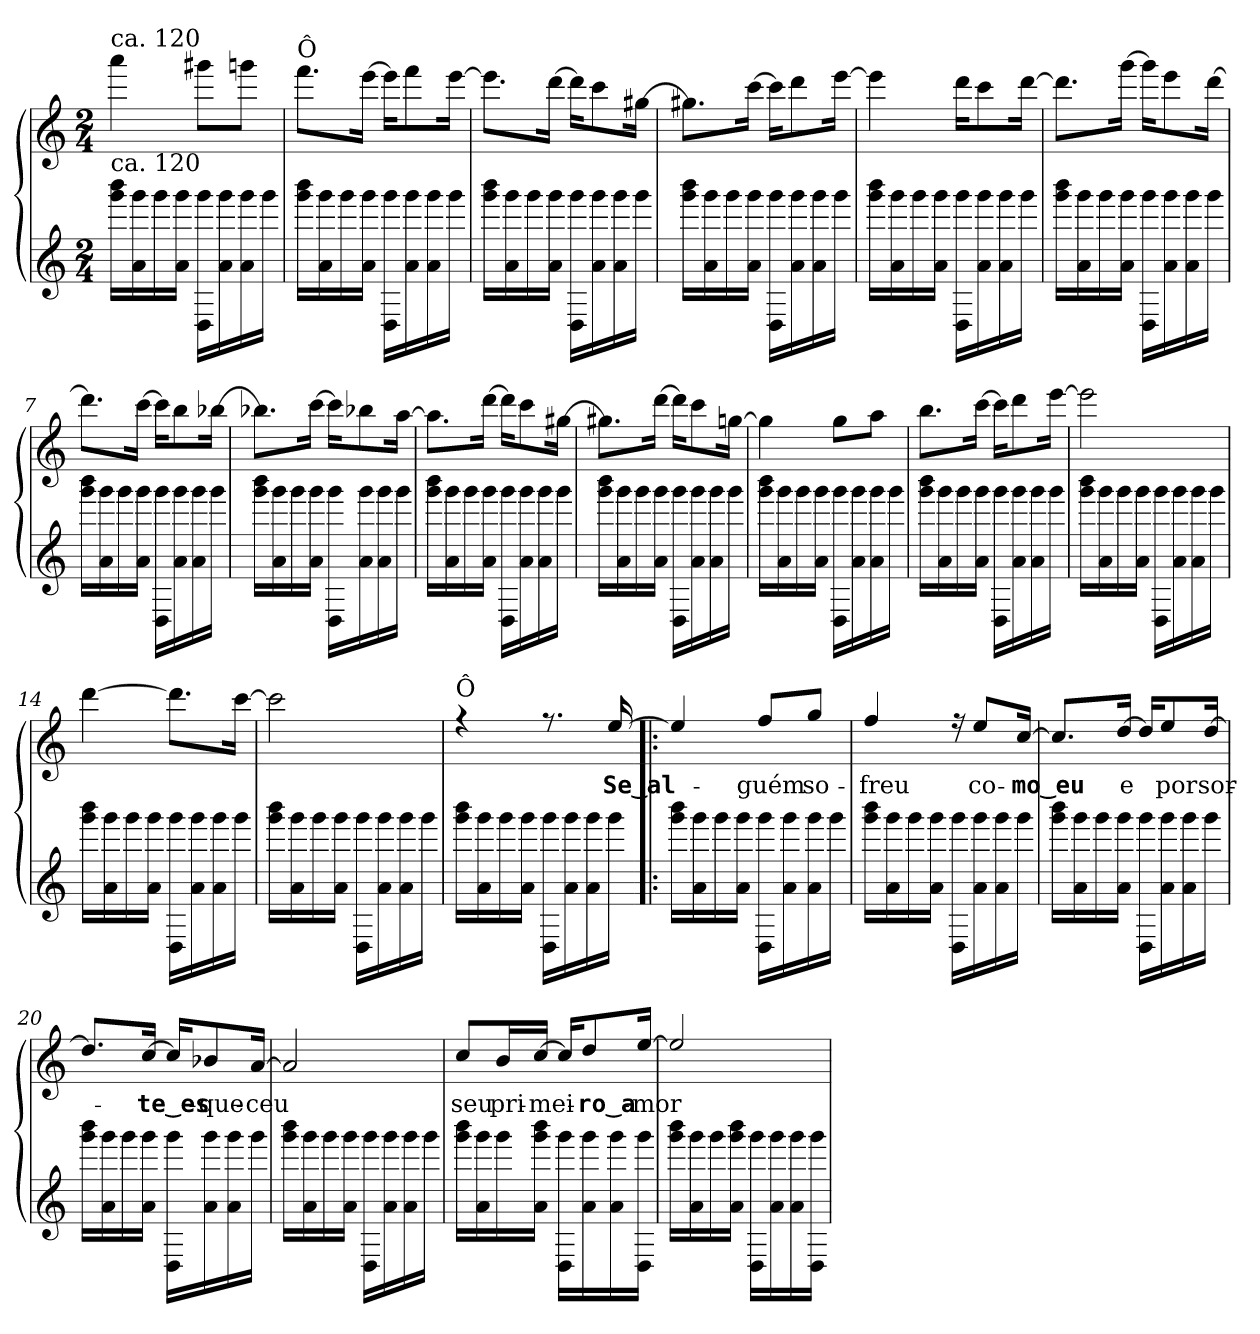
**kern	**kern	**text
*part2	*part1	*part1
*staff2	*staff1	*staff1
*clefG2	*clefG2	*
*k[]	*k[]	*
*C:	*C:	*
*M2/4	*M2/4	*
=1	=1	=1
*	*^	*
!	!LO:TX:a:t=ca. 120	!	!
!LO:TX:a:t=ca. 120	!	!	!
16ggg\ 16bbb\LL	4aaa!\	2ryy	.
16a\ 16ggg\	.	.	.
16ggg\	.	.	.
16a\ 16ggg\JJ	.	.	.
16D\ 16ggg\LL	8ggg#X!\L	.	.
16a\ 16ggg\	.	.	.
16a\ 16ggg\	8gggn!\J	.	.
16ggg\JJ	.	.	.
=2	=2	=2	=2
!	!LO:TX:a:t=Ô	!	!
16ggg\ 16bbb\LL	8.fff!\L	2ryy	.
16a\ 16ggg\	.	.	.
16ggg\	.	.	.
16a\ 16ggg\JJ	[<16eee!\Jk	.	.
16D\ 16ggg\LL	16eee!\KL]	.	.
16a\ 16ggg\	8fff!\	.	.
16a\ 16ggg\	.	.	.
16ggg\JJ	[<16eee!\Jk	.	.
=3	=3	=3	=3
16ggg\ 16bbb\LL	8.eee!\L]	2ryy	.
16a\ 16ggg\	.	.	.
16ggg\	.	.	.
16a\ 16ggg\JJ	[<16ddd!\Jk	.	.
16D\ 16ggg\LL	16ddd!\KL]	.	.
16a\ 16ggg\	8ccc!\	.	.
16a\ 16ggg\	.	.	.
16ggg\JJ	[<16gg#X!\Jk	.	.
=4	=4	=4	=4
16ggg\ 16bbb\LL	8.gg#X!\L]	2ryy	.
16a\ 16ggg\	.	.	.
16ggg\	.	.	.
16a\ 16ggg\JJ	[<16ccc!\Jk	.	.
16D\ 16ggg\LL	16ccc!\KL]	.	.
16a\ 16ggg\	8ddd!\	.	.
16a\ 16ggg\	.	.	.
16ggg\JJ	[<16eee!\Jk	.	.
=5	=5	=5	=5
16ggg\ 16bbb\LL	4eee!\]	2ryy	.
16a\ 16ggg\	.	.	.
16ggg\	.	.	.
16a\ 16ggg\JJ	.	.	.
16D\ 16ggg\LL	16ddd!\KL	.	.
16a\ 16ggg\	8ccc!\	.	.
16a\ 16ggg\	.	.	.
16ggg\JJ	[<16ddd!\Jk	.	.
!!LO:LB:g=z	!!
=6	=6	=6	=6
16ggg\ 16bbb\LL	8.ddd!\L]	4ryy	.
16a\ 16ggg\	.	.	.
16ggg\	.	.	.
16a\ 16ggg\JJ	[<16ggg!\Jk	.	.
16D\ 16ggg\LL	16ggg!\KL]	4ryy	.
16a\ 16ggg\	8eee!\	.	.
16a\ 16ggg\	.	.	.
16ggg\JJ	[<16ddd!\Jk	.	.
=7	=7	=7	=7
16ggg\ 16bbb\LL	8.ddd!\L]	2ryy	.
16a\ 16ggg\	.	.	.
16ggg\	.	.	.
16a\ 16ggg\JJ	[<16ccc!\Jk	.	.
16D\ 16ggg\LL	16ccc!\KL]	.	.
16a\ 16ggg\	8bb!\	.	.
16a\ 16ggg\	.	.	.
16ggg\JJ	[<16bb-X!\Jk	.	.
=8	=8	=8	=8
16ggg\ 16bbb\LL	8.bb-X!\L]	2ryy	.
16a\ 16ggg\	.	.	.
16ggg\	.	.	.
16a\ 16ggg\JJ	[<16ccc!\Jk	.	.
16D\ 16ggg\LL	16ccc!\KL]	.	.
16a\ 16ggg\	8bb-X!\	.	.
16a\ 16ggg\	.	.	.
16ggg\JJ	[<16aa!\Jk	.	.
=9	=9	=9	=9
16ggg\ 16bbb\LL	8.aa!\L]	2ryy	.
16a\ 16ggg\	.	.	.
16ggg\	.	.	.
16a\ 16ggg\JJ	[<16ddd!\Jk	.	.
16D\ 16ggg\LL	16ddd!\KL]	.	.
16a\ 16ggg\	8ccc!\	.	.
16a\ 16ggg\	.	.	.
16ggg\JJ	[<16gg#X!\Jk	.	.
=10	=10	=10	=10
16ggg\ 16bbb\LL	8.gg#X!\L]	2ryy	.
16a\ 16ggg\	.	.	.
16ggg\	.	.	.
16a\ 16ggg\JJ	[<16ddd!\Jk	.	.
16D\ 16ggg\LL	16ddd!\KL]	.	.
16a\ 16ggg\	8ccc!\	.	.
16a\ 16ggg\	.	.	.
16ggg\JJ	[<16ggn!\Jk	.	.
!!LO:LB:g=z	!!
=11	=11	=11	=11
16ggg\ 16bbb\LL	4ggn!\]	2ryy	.
16a\ 16ggg\	.	.	.
16ggg\	.	.	.
16a\ 16ggg\JJ	.	.	.
16D\ 16ggg\LL	8gg!\L	.	.
16a\ 16ggg\	.	.	.
16a\ 16ggg\	8aa!\J	.	.
16ggg\JJ	.	.	.
=12	=12	=12	=12
16ggg\ 16bbb\LL	8.bb!\L	2ryy	.
16a\ 16ggg\	.	.	.
16ggg\	.	.	.
16a\ 16ggg\JJ	[<16ccc!\Jk	.	.
16D\ 16ggg\LL	16ccc!\KL]	.	.
16a\ 16ggg\	8ddd!\	.	.
16a\ 16ggg\	.	.	.
16ggg\JJ	[<16eee!\Jk	.	.
=13	=13	=13	=13
16ggg\ 16bbb\LL	2eee!\]	2ryy	.
16a\ 16ggg\	.	.	.
16ggg\	.	.	.
16a\ 16ggg\JJ	.	.	.
16D\ 16ggg\LL	.	.	.
16a\ 16ggg\	.	.	.
16a\ 16ggg\	.	.	.
16ggg\JJ	.	.	.
=14	=14	=14	=14
16ggg\ 16bbb\LL	[<4ddd!\	2ryy	.
16a\ 16ggg\	.	.	.
16ggg\	.	.	.
16a\ 16ggg\JJ	.	.	.
16D\ 16ggg\LL	8.ddd!\L]	.	.
16a\ 16ggg\	.	.	.
16a\ 16ggg\	.	.	.
16ggg\JJ	[<16ccc!\Jk	.	.
=15	=15	=15	=15
16ggg\ 16bbb\LL	2ccc!\]	2ryy	.
16a\ 16ggg\	.	.	.
16ggg\	.	.	.
16a\ 16ggg\JJ	.	.	.
16D\ 16ggg\LL	.	.	.
16a\ 16ggg\	.	.	.
16a\ 16ggg\	.	.	.
16ggg\JJ	.	.	.
!!LO:LB:g=z	!!
=16	=16	=16	=16
!	!LO:TX:a:t=Ô	!	!
16ggg\ 16bbb\LL	4ree	2ryy	.
16a\ 16ggg\	.	.	.
16ggg\	.	.	.
16a\ 16ggg\JJ	.	.	.
16D\ 16ggg\LL	8.ree	.	.
16a\ 16ggg\	.	.	.
16a\ 16ggg\	.	.	.
!	!	!	!LO:LY:b
16ggg\JJ	[>16ee/	.	Se‿al-
=17!|:	=17!|:	=17!|:	=17!|:
16ggg\ 16bbb\LL	4ee/]	2cc/yy	.
16a\ 16ggg\	.	.	.
16ggg\	.	.	.
16a\ 16ggg\JJ	.	.	.
!	!	!	!LO:LY:b
16D\ 16ggg\LL	8ff/L	.	-guém
16a\ 16ggg\	.	.	.
!	!	!	!LO:LY:b
16a\ 16ggg\	8gg/J	.	so-
16ggg\JJ	.	.	.
=18	=18	=18	=18
!	!	!	!LO:LY:b
16ggg\ 16bbb\LL	4ff/	2b/yy	-freu
16a\ 16ggg\	.	.	.
16ggg\	.	.	.
16a\ 16ggg\JJ	.	.	.
16D\ 16ggg\LL	16ree	.	.
!	!	!	!LO:LY:b
16a\ 16ggg\	8ee/L	.	co-
16a\ 16ggg\	.	.	.
!	!	!	!LO:LY:b
16ggg\JJ	[>16cc/Jk	.	-mo‿eu
=19	=19	=19	=19
16ggg\ 16bbb\LL	8.cc/L]	2a/yy	.
16a\ 16ggg\	.	.	.
16ggg\	.	.	.
!	!	!	!LO:LY:b
16a\ 16ggg\JJ	[>16dd/Jk	.	e
16D\ 16ggg\LL	16dd/KL]	.	.
!	!	!	!LO:LY:b
16a\ 16ggg\	8ee/	.	por
16a\ 16ggg\	.	.	.
!	!	!	!LO:LY:b
16ggg\JJ	[>16dd/Jk	.	sor-
=20	=20	=20	=20
16ggg\ 16bbb\LL	8.dd/L]	2g/yy	.
16a\ 16ggg\	.	.	.
16ggg\	.	.	.
!	!	!	!LO:LY:b
16a\ 16ggg\JJ	[>16cc/Jk	.	-te‿es-
16D\ 16ggg\LL	16cc/KL]	.	.
!	!	!	!LO:LY:b
16a\ 16ggg\	8b-X/	.	-que-
16a\ 16ggg\	.	.	.
!	!	!	!LO:LY:b
16ggg\JJ	[>16a/Jk	.	-ceu
!!LO:LB:g=z	!!
=21	=21	=21	=21
16ggg\ 16bbb\LL	2a/]	2f/yy	.
16a\ 16ggg\	.	.	.
16ggg\	.	.	.
16a\ 16ggg\JJ	.	.	.
16D\ 16ggg\LL	.	.	.
16a\ 16ggg\	.	.	.
16a\ 16ggg\	.	.	.
16ggg\JJ	.	.	.
=22	=22	=22	=22
!	!	!	!LO:LY:b
16ggg\ 16bbb\LL	8cc/L	2f/yy	seu
16a\ 16ggg\	.	.	.
!	!	!	!LO:LY:b
16ggg\	16b/L	.	pri-
!	!	!	!LO:LY:b
16a\ 16ggg\ 16bbb\JJ	[>16cc/JJ	.	-mei-
16D\ 16ggg\LL	16cc/KL]	.	.
!	!	!	!LO:LY:b
16a\ 16ggg\	8dd/	.	-ro‿a-
16a\ 16ggg\	.	.	.
!	!	!	!LO:LY:b
16D\ 16ggg\JJ	[>16ee/Jk	.	-mor
=23	=23	=23	=23
16ggg\ 16bbb\LL	2een/]	2e/yy	.
16a\ 16ggg\	.	.	.
16ggg\	.	.	.
16a\ 16ggg\ 16bbb\JJ	.	.	.
16D\ 16ggg\LL	.	.	.
16a\ 16ggg\	.	.	.
16a\ 16ggg\	.	.	.
16D\ 16ggg\JJ	.	.	.
*	*v	*v	*
=	=	=
*-	*-	*-
